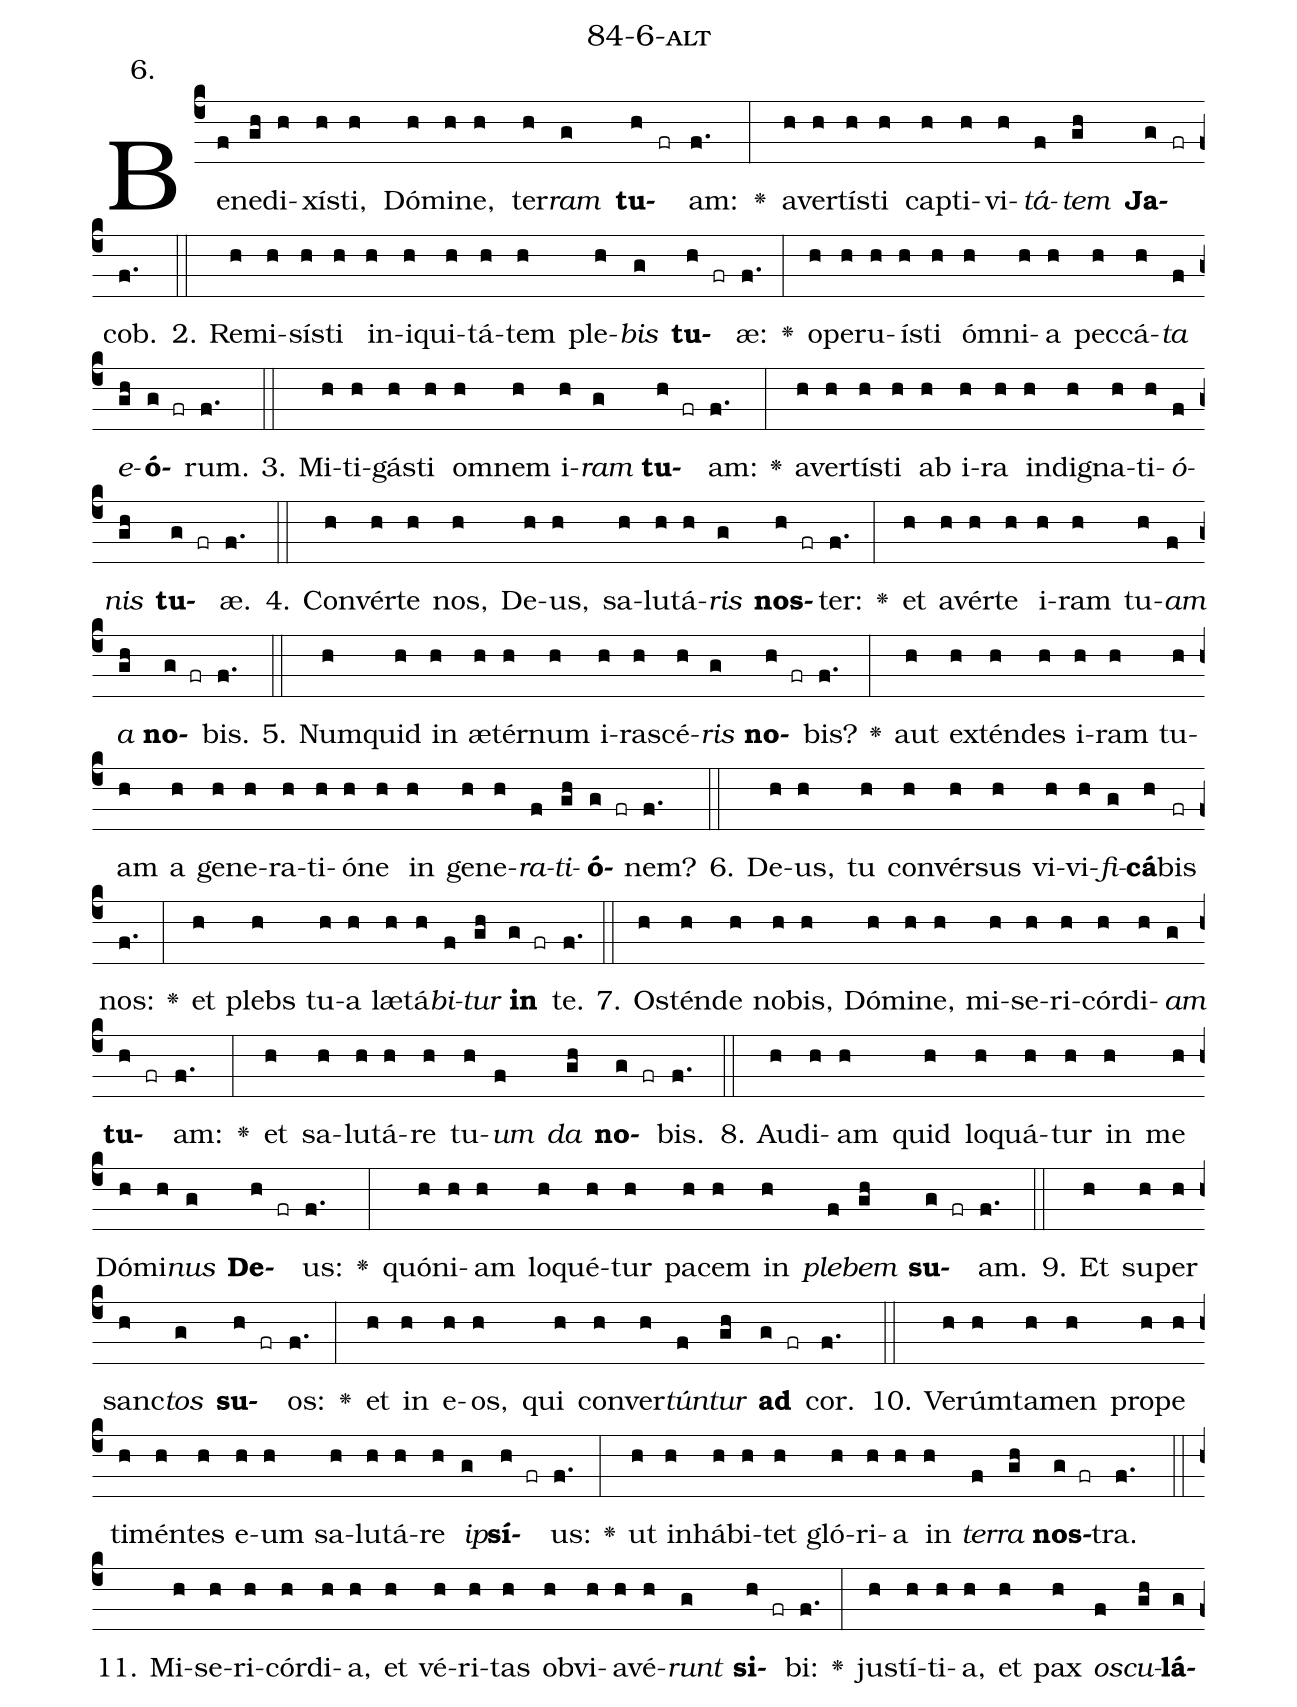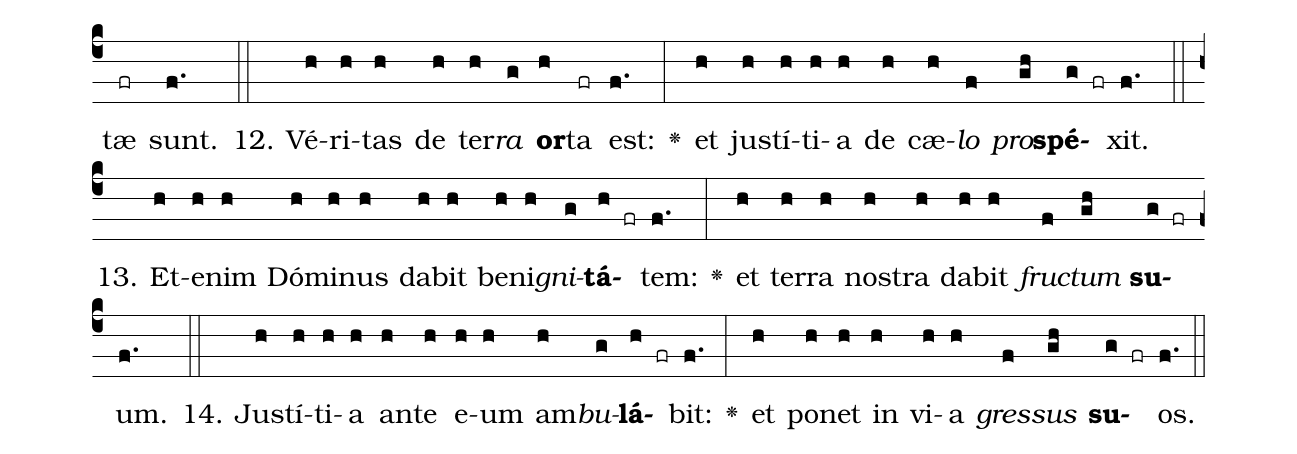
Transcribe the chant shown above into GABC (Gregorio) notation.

name: 84-6-alt;
annotation: 6.;
%%
(c4)Be(f)ne(gh)di(h)xís(h)ti,(h) Dó(h)mi(h)ne,(h) ter(h)<i>ram</i>(g) <b>tu</b>(h fr)am:(f.) <v>\greheightstar</v>(:) a(h)ver(h)tís(h)ti(h) cap(h)ti(h)vi(h)<i>tá</i>(f)<i>tem</i>(gh) <b>Ja</b>(g fr)cob.(f.) (::)
2. Re(h)mi(h)sís(h)ti(h) in(h)i(h)qui(h)tá(h)tem(h) ple(h)<i>bis</i>(g) <b>tu</b>(h fr)æ:(f.) <v>\greheightstar</v>(:) o(h)pe(h)ru(h)ís(h)ti(h) óm(h)ni(h)a(h) pec(h)cá(h)<i>ta</i>(f) <i>e</i>(gh)<b>ó</b>(g fr)rum.(f.) (::)
3. Mi(h)ti(h)gás(h)ti(h) om(h)nem(h) i(h)<i>ram</i>(g) <b>tu</b>(h fr)am:(f.) <v>\greheightstar</v>(:) a(h)ver(h)tís(h)ti(h) ab(h) i(h)ra(h) in(h)di(h)gna(h)ti(h)<i>ó</i>(f)<i>nis</i>(gh) <b>tu</b>(g fr)æ.(f.) (::)
4. Con(h)vér(h)te(h) nos,(h) De(h)us,(h) sa(h)lu(h)tá(h)<i>ris</i>(g) <b>nos</b>(h fr)ter:(f.) <v>\greheightstar</v>(:) et(h) a(h)vér(h)te(h) i(h)ram(h) tu(h)<i>am</i>(f) <i>a</i>(gh) <b>no</b>(g fr)bis.(f.) (::)
5. Num(h)quid(h) in(h) æ(h)tér(h)num(h) i(h)ra(h)scé(h)<i>ris</i>(g) <b>no</b>(h fr)bis?(f.) <v>\greheightstar</v>(:) aut(h) ex(h)tén(h)des(h) i(h)ram(h) tu(h)am(h) a(h) ge(h)ne(h)ra(h)ti(h)ó(h)ne(h) in(h) ge(h)ne(h)<i>ra</i>(f)<i>ti</i>(gh)<b>ó</b>(g fr)nem?(f.) (::)
6. De(h)us,(h) tu(h) con(h)vér(h)sus(h) vi(h)vi(h)<i>fi</i>(g)<b>cá</b>(h)bis(fr) nos:(f.) <v>\greheightstar</v>(:) et(h) plebs(h) tu(h)a(h) læ(h)tá(h)<i>bi</i>(f)<i>tur</i>(gh) <b>in</b>(g fr) te.(f.) (::)
7. Os(h)tén(h)de(h) no(h)bis,(h) Dó(h)mi(h)ne,(h) mi(h)se(h)ri(h)cór(h)di(h)<i>am</i>(g) <b>tu</b>(h fr)am:(f.) <v>\greheightstar</v>(:) et(h) sa(h)lu(h)tá(h)re(h) tu(h)<i>um</i>(f) <i>da</i>(gh) <b>no</b>(g fr)bis.(f.) (::)
8. Au(h)di(h)am(h) quid(h) lo(h)quá(h)tur(h) in(h) me(h) Dó(h)mi(h)<i>nus</i>(g) <b>De</b>(h fr)us:(f.) <v>\greheightstar</v>(:) quón(h)i(h)am(h) lo(h)qué(h)tur(h) pa(h)cem(h) in(h) <i>ple</i>(f)<i>bem</i>(gh) <b>su</b>(g fr)am.(f.) (::)
9. Et(h) su(h)per(h) sanc(h)<i>tos</i>(g) <b>su</b>(h fr)os:(f.) <v>\greheightstar</v>(:) et(h) in(h) e(h)os,(h) qui(h) con(h)ver(h)<i>tún</i>(f)<i>tur</i>(gh) <b>ad</b>(g fr) cor.(f.) (::)
10. Ve(h)rúm(h)ta(h)men(h) pro(h)pe(h) ti(h)mén(h)tes(h) e(h)um(h) sa(h)lu(h)tá(h)re(h) <i>ip</i>(g)<b>sí</b>(h fr)us:(f.) <v>\greheightstar</v>(:) ut(h) in(h)há(h)bi(h)tet(h) gló(h)ri(h)a(h) in(h) <i>ter</i>(f)<i>ra</i>(gh) <b>nos</b>(g fr)tra.(f.) (::)
11. Mi(h)se(h)ri(h)cór(h)di(h)a,(h) et(h) vé(h)ri(h)tas(h) ob(h)vi(h)a(h)vé(h)<i>runt</i>(g) <b>si</b>(h fr)bi:(f.) <v>\greheightstar</v>(:) jus(h)tí(h)ti(h)a,(h) et(h) pax(h) <i>os</i>(f)<i>cu</i>(gh)<b>lá</b>(g)tæ(fr) sunt.(f.) (::)
12. Vé(h)ri(h)tas(h) de(h) ter(h)<i>ra</i>(g) <b>or</b>(h)ta(fr) est:(f.) <v>\greheightstar</v>(:) et(h) jus(h)tí(h)ti(h)a(h) de(h) cæ(h)<i>lo</i>(f) <i>pro</i>(gh)<b>spé</b>(g fr)xit.(f.) (::)
13. Et(h)e(h)nim(h) Dó(h)mi(h)nus(h) da(h)bit(h) be(h)ni(h)<i>gni</i>(g)<b>tá</b>(h fr)tem:(f.) <v>\greheightstar</v>(:) et(h) ter(h)ra(h) nos(h)tra(h) da(h)bit(h) <i>fruc</i>(f)<i>tum</i>(gh) <b>su</b>(g fr)um.(f.) (::)
14. Jus(h)tí(h)ti(h)a(h) an(h)te(h) e(h)um(h) am(h)<i>bu</i>(g)<b>lá</b>(h fr)bit:(f.) <v>\greheightstar</v>(:) et(h) po(h)net(h) in(h) vi(h)a(h) <i>gres</i>(f)<i>sus</i>(gh) <b>su</b>(g fr)os.(f.) (::)
